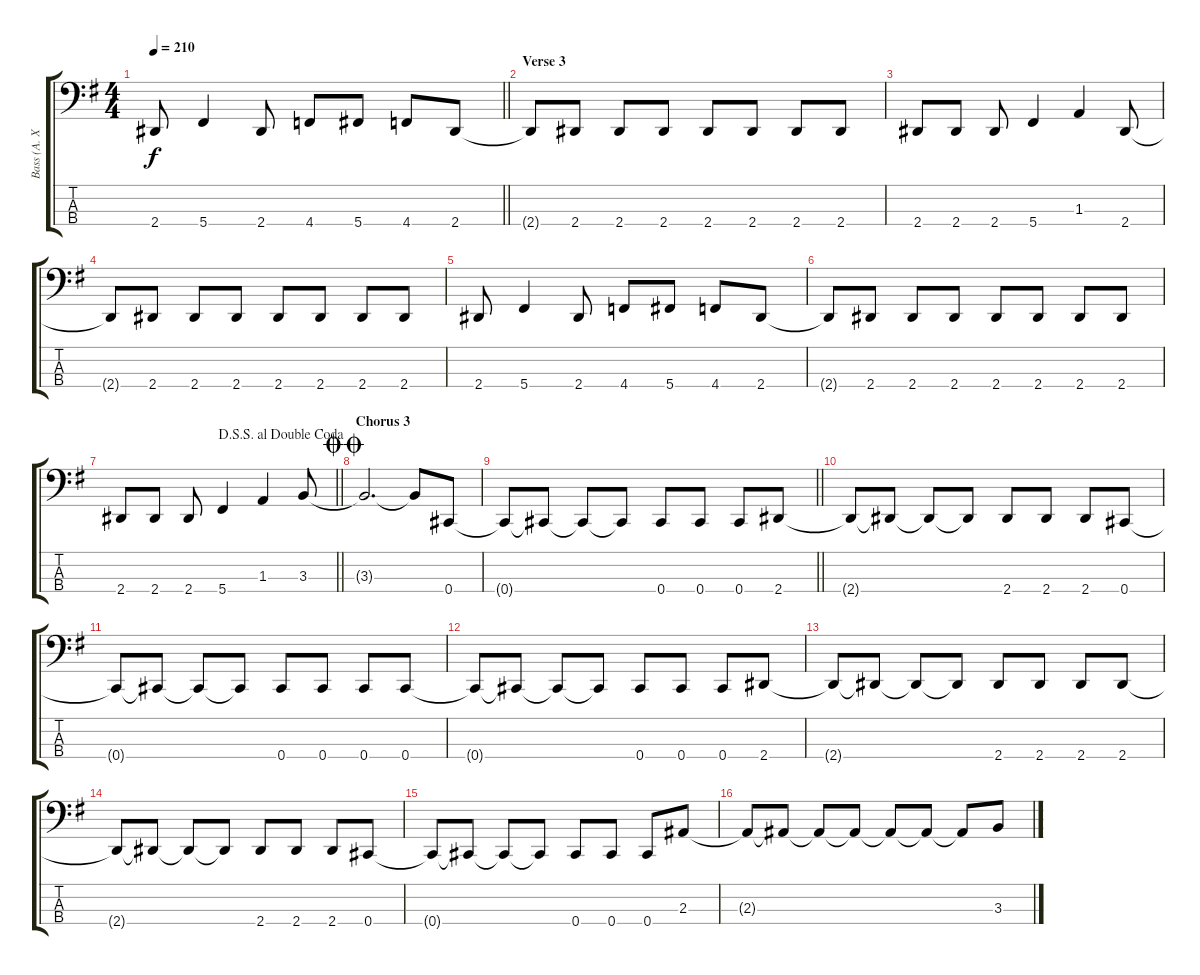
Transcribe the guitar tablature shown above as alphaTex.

\track ("Bass (А. Харьков)" "Bass (А. Х") {instrument electricbassfinger}
\staff {score tabs}
\tuning (Gb2 Db2 Ab1 Db1) {hide}
\ts (4 4)
\tempo 210
\clef f4
\barLineRight lightlight
\ks g
2.4.8{dy f} 5.4.4 2.4.8 4.4.8 5.4.8 4.4.8 2.4.8 |
\section ("" "Verse 3")
2.4{t}.8 2.4.8 2.4.8 2.4.8 2.4.8 2.4.8 2.4.8 2.4.8 |
2.4.8 2.4.8 2.4.8 5.4.4 1.3.4 2.4.8 |
2.4{t}.8 2.4.8 2.4.8 2.4.8 2.4.8 2.4.8 2.4.8 2.4.8 |
2.4.8 5.4.4 2.4.8 4.4.8 5.4.8 4.4.8 2.4.8 |
2.4{t}.8 2.4.8 2.4.8 2.4.8 2.4.8 2.4.8 2.4.8 2.4.8 |
\jump dalsegnosegnoaldoublecoda
\barLineRight lightlight
2.4.8 2.4.8 2.4.8 5.4.4 1.3.4 3.3.8 |
\section ("" "Chorus 3")
\jump doublecoda
3.3{t}.2{d} 3.3{t}.8 0.4.8 |
\barLineRight lightlight
0.4{t}.8 0.4{t}.8 0.4{t}.8 0.4{t}.8 0.4.8 0.4.8 0.4.8 2.4.8 |
2.4{t}.8 2.4{t}.8 2.4{t}.8 2.4{t}.8 2.4.8 2.4.8 2.4.8 0.4.8 |
0.4{t}.8 0.4{t}.8 0.4{t}.8 0.4{t}.8 0.4.8 0.4.8 0.4.8 0.4.8 |
0.4{t}.8 0.4{t}.8 0.4{t}.8 0.4{t}.8 0.4.8 0.4.8 0.4.8 2.4.8 |
2.4{t}.8 2.4{t}.8 2.4{t}.8 2.4{t}.8 2.4.8 2.4.8 2.4.8 2.4.8 |
2.4{t}.8 2.4{t}.8 2.4{t}.8 2.4{t}.8 2.4.8 2.4.8 2.4.8 0.4.8 |
0.4{t}.8 0.4{t}.8 0.4{t}.8 0.4{t}.8 0.4.8 0.4.8 0.4.8 2.3.8 |
2.3{t}.8 2.3{t}.8 2.3{t}.8 2.3{t}.8 2.3{t}.8 2.3{t}.8 2.3{t}.8 3.3.8
